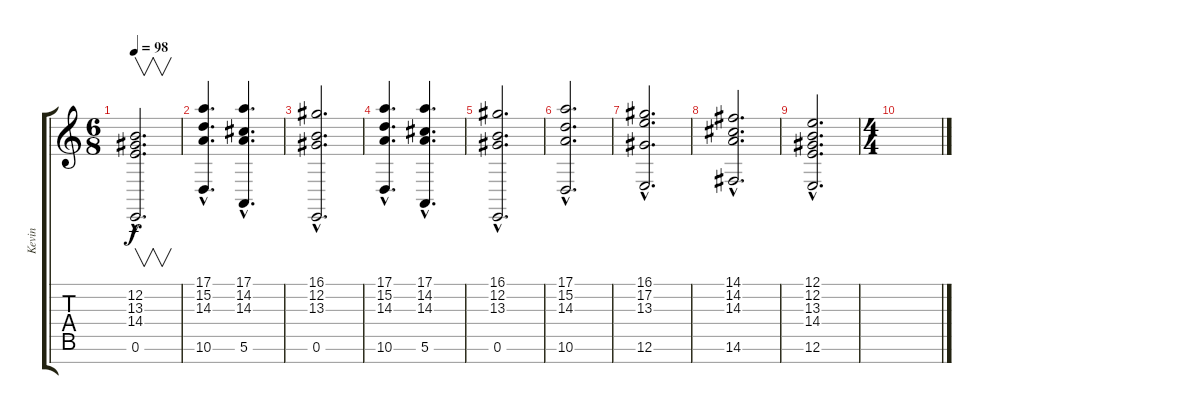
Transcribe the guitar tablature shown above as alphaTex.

\track ("Kevin" "Kevin") {instrument harmonica}
\staff {score tabs}
\tuning (E4 B3 G3 D3 A2 E2 B1) {hide}
\ts (6 8)
\tempo 98
\clef g2
\ks c
(12.2{hac} 13.3{hac} 14.4{hac} 0.6{hac}).2{v d dy f} |
(17.1{hac} 15.2{hac} 14.3{hac} 10.6{hac}).4{d instrument churchorgan} (17.1{hac} 14.2{hac} 14.3{hac} 5.6{hac}).4{d} |
(16.1{hac} 12.2{hac} 13.3{hac} 0.6{hac}).2{d} |
(17.1{hac} 15.2{hac} 14.3{hac} 10.6{hac}).4{d instrument churchorgan} (17.1{hac} 14.2{hac} 14.3{hac} 5.6{hac}).4{d} |
(16.1{hac} 12.2{hac} 13.3{hac} 0.6{hac}).2{d} |
(17.1{hac} 15.2{hac} 14.3{hac} 10.6{hac}).2{d} |
(16.1{hac} 17.2{hac} 13.3{hac} 12.6{hac}).2{d} |
(14.1{hac} 14.2{hac} 14.3{hac} 14.6{hac}).2{d} |
(12.1{hac} 12.2{hac} 13.3{hac} 14.4{hac} 12.6{hac}).2{d} |
\ts (4 4)
